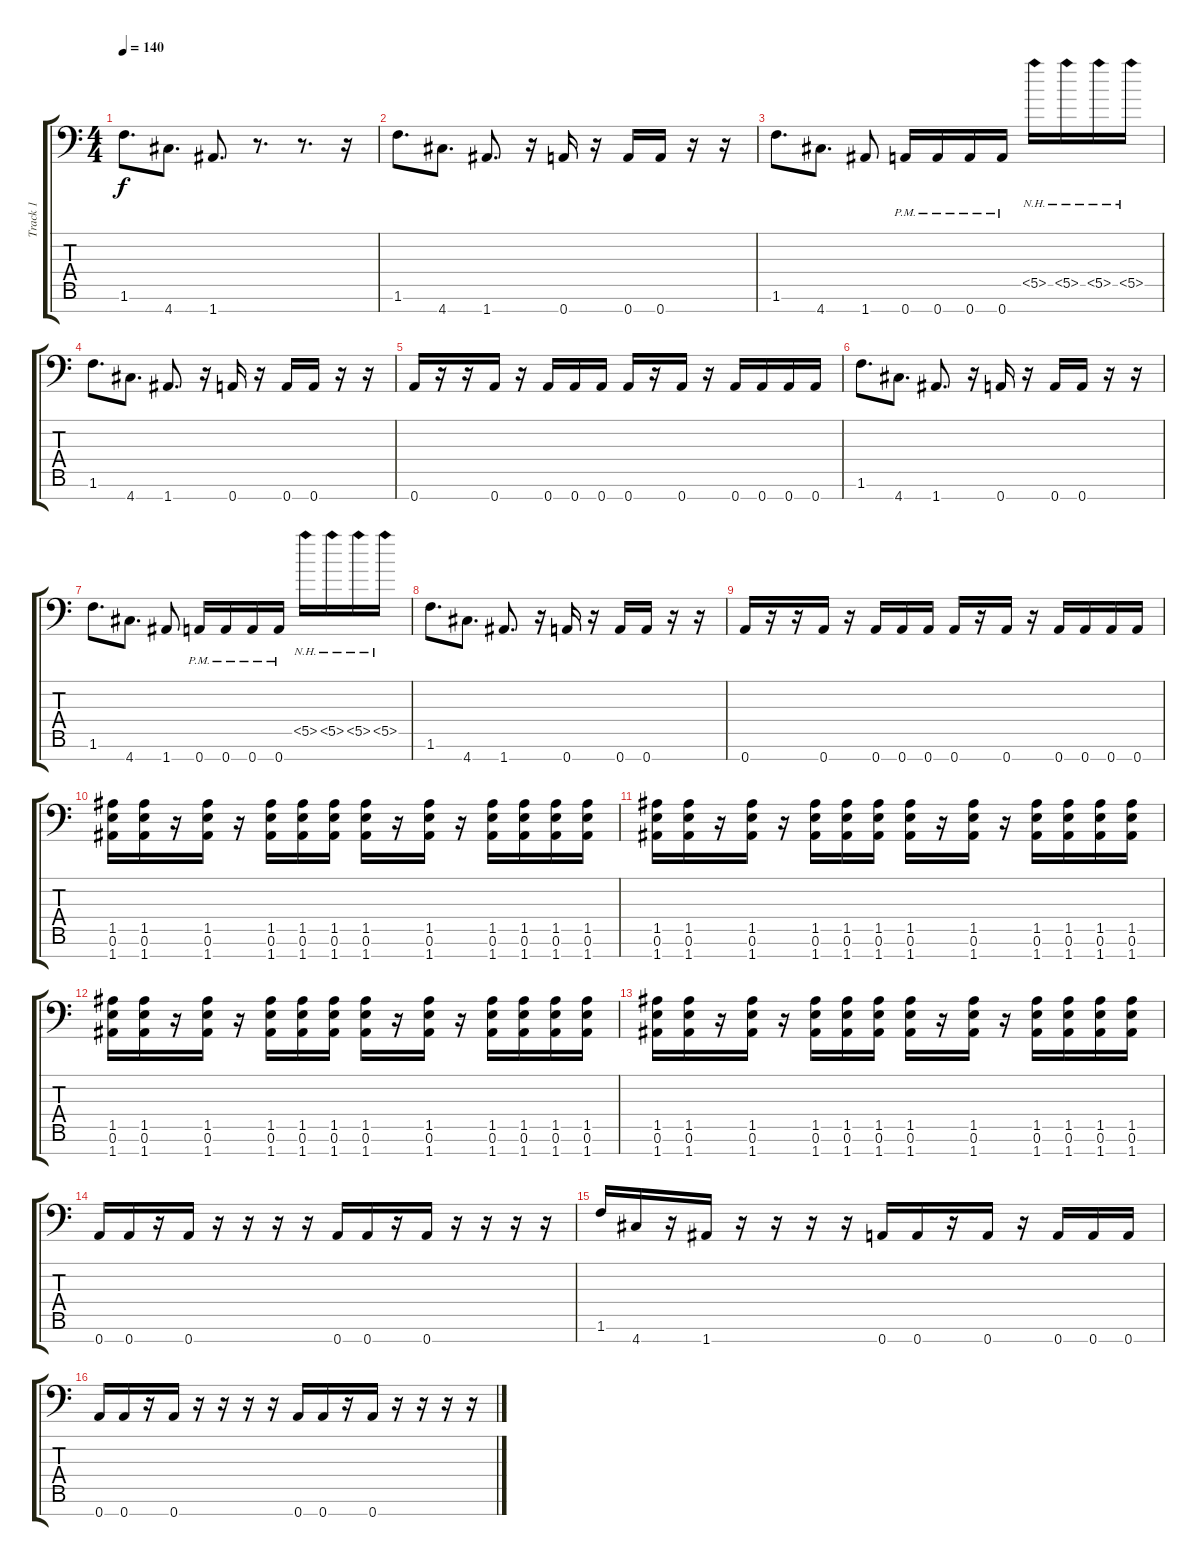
\track ("Track 1" "Track 1") {instrument distortionguitar}
\staff {score tabs}
\tuning (E4 B3 G3 D3 A2 E2 A1) {hide}
\ts (4 4)
\tempo 140
\clef f4
\ks c
1.6.8{d dy f} 4.7.8{d} 1.7.8{d} r.8{d} r.8{d} r.16 |
1.6.8{d} 4.7.8{d} 1.7.8{d} r.16 0.7.16 r.16 0.7.16 0.7.16 r.16 r.16 |
1.6.8{d} 4.7.8{d} 1.7.8 0.7{pm}.16 0.7{pm}.16 0.7{pm}.16 0.7{pm}.16 5.5{nh}.16 5.5{nh}.16 5.5{nh}.16 5.5{nh}.16 |
1.6.8{d} 4.7.8{d} 1.7.8{d} r.16 0.7.16 r.16 0.7.16 0.7.16 r.16 r.16 |
0.7.16 r.16 r.16 0.7.16 r.16 0.7.16 0.7.16 0.7.16 0.7.16 r.16 0.7.16 r.16 0.7.16 0.7.16 0.7.16 0.7.16 |
1.6.8{d} 4.7.8{d} 1.7.8{d} r.16 0.7.16 r.16 0.7.16 0.7.16 r.16 r.16 |
1.6.8{d} 4.7.8{d} 1.7.8 0.7{pm}.16 0.7{pm}.16 0.7{pm}.16 0.7{pm}.16 5.5{nh}.16 5.5{nh}.16 5.5{nh}.16 5.5{nh}.16 |
1.6.8{d} 4.7.8{d} 1.7.8{d} r.16 0.7.16 r.16 0.7.16 0.7.16 r.16 r.16 |
0.7.16 r.16 r.16 0.7.16 r.16 0.7.16 0.7.16 0.7.16 0.7.16 r.16 0.7.16 r.16 0.7.16 0.7.16 0.7.16 0.7.16 |
(1.5 0.6 1.7).16 (1.5 0.6 1.7).16 r.16 (1.5 0.6 1.7).16 r.16 (1.5 0.6 1.7).16 (1.5 0.6 1.7).16 (1.5 0.6 1.7).16 (1.5 0.6 1.7).16 r.16 (1.5 0.6 1.7).16 r.16 (1.5 0.6 1.7).16 (1.5 0.6 1.7).16 (1.5 0.6 1.7).16 (1.5 0.6 1.7).16 |
(1.5 0.6 1.7).16 (1.5 0.6 1.7).16 r.16 (1.5 0.6 1.7).16 r.16 (1.5 0.6 1.7).16 (1.5 0.6 1.7).16 (1.5 0.6 1.7).16 (1.5 0.6 1.7).16 r.16 (1.5 0.6 1.7).16 r.16 (1.5 0.6 1.7).16 (1.5 0.6 1.7).16 (1.5 0.6 1.7).16 (1.5 0.6 1.7).16 |
(1.5 0.6 1.7).16 (1.5 0.6 1.7).16 r.16 (1.5 0.6 1.7).16 r.16 (1.5 0.6 1.7).16 (1.5 0.6 1.7).16 (1.5 0.6 1.7).16 (1.5 0.6 1.7).16 r.16 (1.5 0.6 1.7).16 r.16 (1.5 0.6 1.7).16 (1.5 0.6 1.7).16 (1.5 0.6 1.7).16 (1.5 0.6 1.7).16 |
(1.5 0.6 1.7).16 (1.5 0.6 1.7).16 r.16 (1.5 0.6 1.7).16 r.16 (1.5 0.6 1.7).16 (1.5 0.6 1.7).16 (1.5 0.6 1.7).16 (1.5 0.6 1.7).16 r.16 (1.5 0.6 1.7).16 r.16 (1.5 0.6 1.7).16 (1.5 0.6 1.7).16 (1.5 0.6 1.7).16 (1.5 0.6 1.7).16 |
0.7.16 0.7.16 r.16 0.7.16 r.16 r.16 r.16 r.16 0.7.16 0.7.16 r.16 0.7.16 r.16 r.16 r.16 r.16 |
1.6.16 4.7.16 r.16 1.7.16 r.16 r.16 r.16 r.16 0.7.16 0.7.16 r.16 0.7.16 r.16 0.7.16 0.7.16 0.7.16 |
0.7.16 0.7.16 r.16 0.7.16 r.16 r.16 r.16 r.16 0.7.16 0.7.16 r.16 0.7.16 r.16 r.16 r.16 r.16
